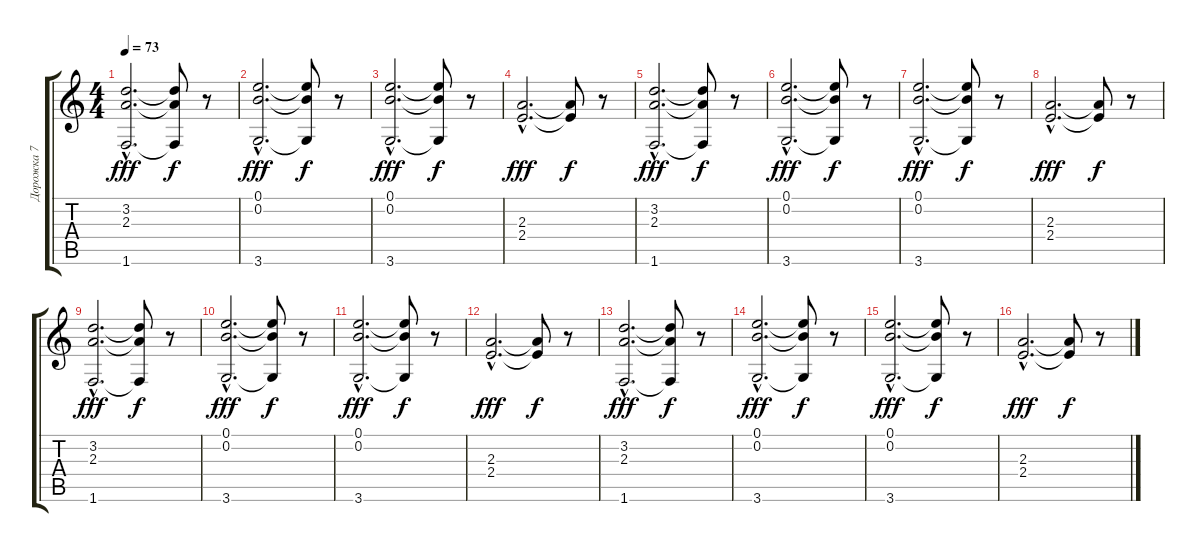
\track ("Дорожка 7" "Дорожка 7") {instrument overdrivenguitar}
\staff {score tabs}
\tuning (E4 B3 G3 D3 A2 E2) {hide}
\ts (4 4)
\tempo 73
\clef g2
\ks c
(3.2{hac} 2.3{hac} 1.6{hac}).2{d dy fff} (3.2{t} 2.3{t} 1.6{t}).8{dy f} r.8 |
(0.1{hac} 0.2{hac} 3.6{hac}).2{d dy fff} (0.1{t} 0.2{t} 3.6{t}).8{dy f} r.8 |
(0.1{hac} 0.2{hac} 3.6{hac}).2{d dy fff} (0.1{t} 0.2{t} 3.6{t}).8{dy f} r.8 |
(2.3{hac} 2.4{hac}).2{d dy fff} (2.3{t} 2.4{t}).8{dy f} r.8 |
(3.2{hac} 2.3{hac} 1.6{hac}).2{d dy fff} (3.2{t} 2.3{t} 1.6{t}).8{dy f} r.8 |
(0.1{hac} 0.2{hac} 3.6{hac}).2{d dy fff} (0.1{t} 0.2{t} 3.6{t}).8{dy f} r.8 |
(0.1{hac} 0.2{hac} 3.6{hac}).2{d dy fff} (0.1{t} 0.2{t} 3.6{t}).8{dy f} r.8 |
(2.3{hac} 2.4{hac}).2{d dy fff} (2.3{t} 2.4{t}).8{dy f} r.8 |
(3.2{hac} 2.3{hac} 1.6{hac}).2{d dy fff} (3.2{t} 2.3{t} 1.6{t}).8{dy f} r.8 |
(0.1{hac} 0.2{hac} 3.6{hac}).2{d dy fff} (0.1{t} 0.2{t} 3.6{t}).8{dy f} r.8 |
(0.1{hac} 0.2{hac} 3.6{hac}).2{d dy fff} (0.1{t} 0.2{t} 3.6{t}).8{dy f} r.8 |
(2.3{hac} 2.4{hac}).2{d dy fff} (2.3{t} 2.4{t}).8{dy f} r.8 |
(3.2{hac} 2.3{hac} 1.6{hac}).2{d dy fff} (3.2{t} 2.3{t} 1.6{t}).8{dy f} r.8 |
(0.1{hac} 0.2{hac} 3.6{hac}).2{d dy fff} (0.1{t} 0.2{t} 3.6{t}).8{dy f} r.8 |
(0.1{hac} 0.2{hac} 3.6{hac}).2{d dy fff} (0.1{t} 0.2{t} 3.6{t}).8{dy f} r.8 |
(2.3{hac} 2.4{hac}).2{d dy fff} (2.3{t} 2.4{t}).8{dy f} r.8
